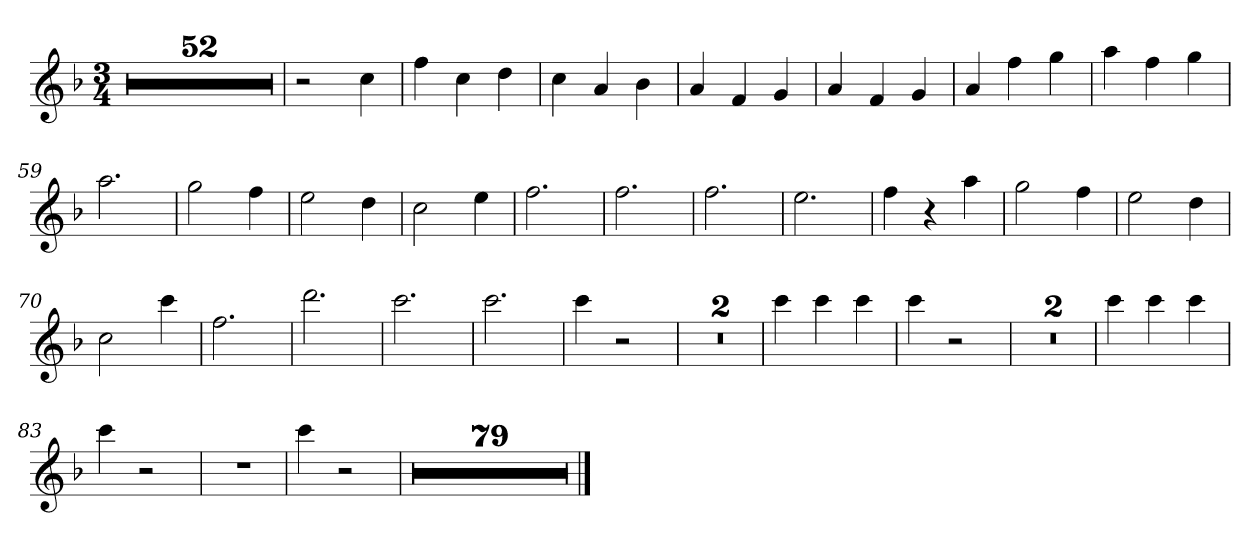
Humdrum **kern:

**kern
*part1
*staff1
*k[b-]
*M3/4
=
2.r
=1
2.r
=2
2.r
=3
2.r
=4
2.r
=5
2.r
=6
2.r
=7
2.r
=8
2.r
=9
2.r
=10
2.r
=11
2.r
=12
2.r
=13
2.r
=14
2.r
=15
2.r
=16
2.r
=17
2.r
=18
2.r
=19
2.r
=20
2.r
=21
2.r
=22
2.r
=23
2.r
=24
2.r
=25
2.r
=26
2.r
=27
2.r
=28
2.r
=29
2.r
=30
2.r
=31
2.r
=32
2.r
=33
2.r
=34
2.r
=35
2.r
=36
2.r
=37
2.r
=38
2.r
=39
2.r
=40
2.r
=41
2.r
=42
2.r
=43
2.r
=44
2.r
=45
2.r
=46
2.r
=47
2.r
=48
2.r
=49
2.r
=50
2.r
=51
2.r
=52
2r
4cc
=53
4ff
4cc
4dd
=54
4cc
4a
4b-
=55
4a
4f
4g
=56
4a
4f
4g
=57
4a
4ff
4gg
=58
4aa
4ff
4gg
=59
2.aa
=60
2gg
4ff
=61
2ee
4dd
=62
2cc
4ee
=63
2.ff
=64
2.ff
=65
2.ff
=66
2.ee
=67
4ff
4r
4aa
=68
2gg
4ff
=69
2ee
4dd
=70
2cc
4ccc
=71
2.ff
=72
2.ddd
=73
2.ccc
=74
2.ccc
=75
4ccc
2r
=76
2.r
=77
2.r
=78
4ccc
4ccc
4ccc
=79
4ccc
2r
=80
2.r
=81
2.r
=82
4ccc
4ccc
4ccc
=83
4ccc
2r
=84
2.r
=85
4ccc
2r
=86
2.r
=87
2.r
=88
2.r
=89
2.r
=90
2.r
=91
2.r
=92
2.r
=93
2.r
=94
2.r
=95
2.r
=96
2.r
=97
2.r
=98
2.r
=99
2.r
=100
2.r
=101
2.r
=102
2.r
=103
2.r
=104
2.r
=105
2.r
=106
2.r
=107
2.r
=108
2.r
=109
2.r
=110
2.r
=111
2.r
=112
2.r
=113
2.r
=114
2.r
=115
2.r
=116
2.r
=117
2.r
=118
2.r
=119
2.r
=120
2.r
=121
2.r
=122
2.r
=123
2.r
=124
2.r
=125
2.r
=126
2.r
=127
2.r
=128
2.r
=129
2.r
=130
2.r
=131
2.r
=132
2.r
=133
2.r
=134
2.r
=135
2.r
=136
2.r
=137
2.r
=138
2.r
=139
2.r
=140
2.r
=141
2.r
=142
2.r
=143
2.r
=144
2.r
=145
2.r
=146
2.r
=147
2.r
=148
2.r
=149
2.r
=150
2.r
=151
2.r
=152
2.r
=153
2.r
=154
2.r
=155
2.r
=156
2.r
=157
2.r
=158
2.r
=159
2.r
=160
2.r
=161
2.r
=162
2.r
=163
2.r
=164
2.r
==
*-
